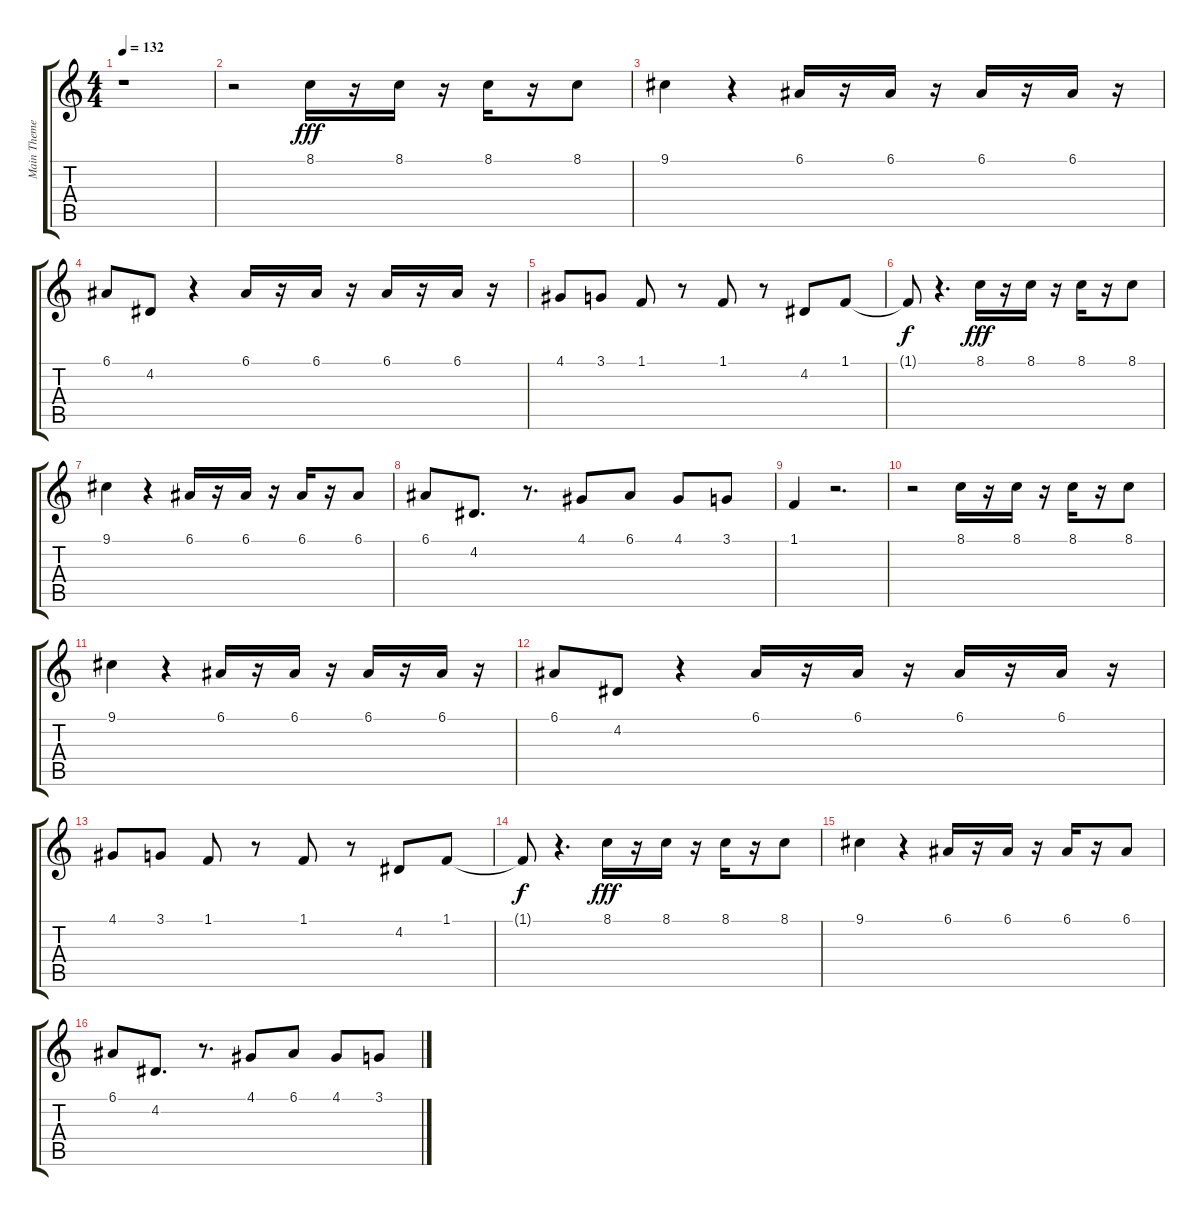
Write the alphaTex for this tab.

\track ("Main Theme" "Main Theme") {instrument altosax}
\staff {score tabs}
\tuning (E4 B3 G3 D3 A2 E2) {hide}
\ts (4 4)
\tempo 132
\clef g2
\ks c
r.1{dy fff} |
r.2 8.1.16 r.16 8.1.16 r.16 8.1.16 r.16 8.1.8 |
9.1.4 r.4 6.1.16 r.16 6.1.16 r.16 6.1.16 r.16 6.1.16 r.16 |
6.1.8 4.2.8 r.4 6.1.16 r.16 6.1.16 r.16 6.1.16 r.16 6.1.16 r.16 |
4.1.8 3.1.8 1.1.8 r.8 1.1.8 r.8 4.2.8 1.1.8 |
1.1{t}.8{dy f} r.4{d} 8.1.16{dy fff} r.16 8.1.16 r.16 8.1.16 r.16 8.1.8 |
9.1.4 r.4 6.1.16 r.16 6.1.16 r.16 6.1.16 r.16 6.1.8 |
6.1.8 4.2.8{d} r.8{d} 4.1.8 6.1.8 4.1.8 3.1.8 |
1.1.4 r.2{d} |
r.2 8.1.16 r.16 8.1.16 r.16 8.1.16 r.16 8.1.8 |
9.1.4 r.4 6.1.16 r.16 6.1.16 r.16 6.1.16 r.16 6.1.16 r.16 |
6.1.8 4.2.8 r.4 6.1.16 r.16 6.1.16 r.16 6.1.16 r.16 6.1.16 r.16 |
4.1.8 3.1.8 1.1.8 r.8 1.1.8 r.8 4.2.8 1.1.8 |
1.1{t}.8{dy f} r.4{d} 8.1.16{dy fff} r.16 8.1.16 r.16 8.1.16 r.16 8.1.8 |
9.1.4 r.4 6.1.16 r.16 6.1.16 r.16 6.1.16 r.16 6.1.8 |
6.1.8 4.2.8{d} r.8{d} 4.1.8 6.1.8 4.1.8 3.1.8
